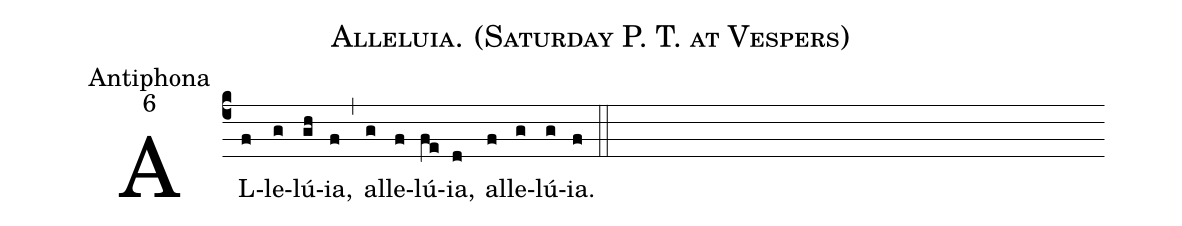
name:Alleluia. (Saturday P. T. at Vespers);
office-part:Antiphona;
mode:6;
%%
(c4) AL(f)le(g)lú(gh){ia},(f) (,) al(g)le(f)lú(fe){ia},(d) al(f)le(g)lú(g){ia}.(f) (::)
